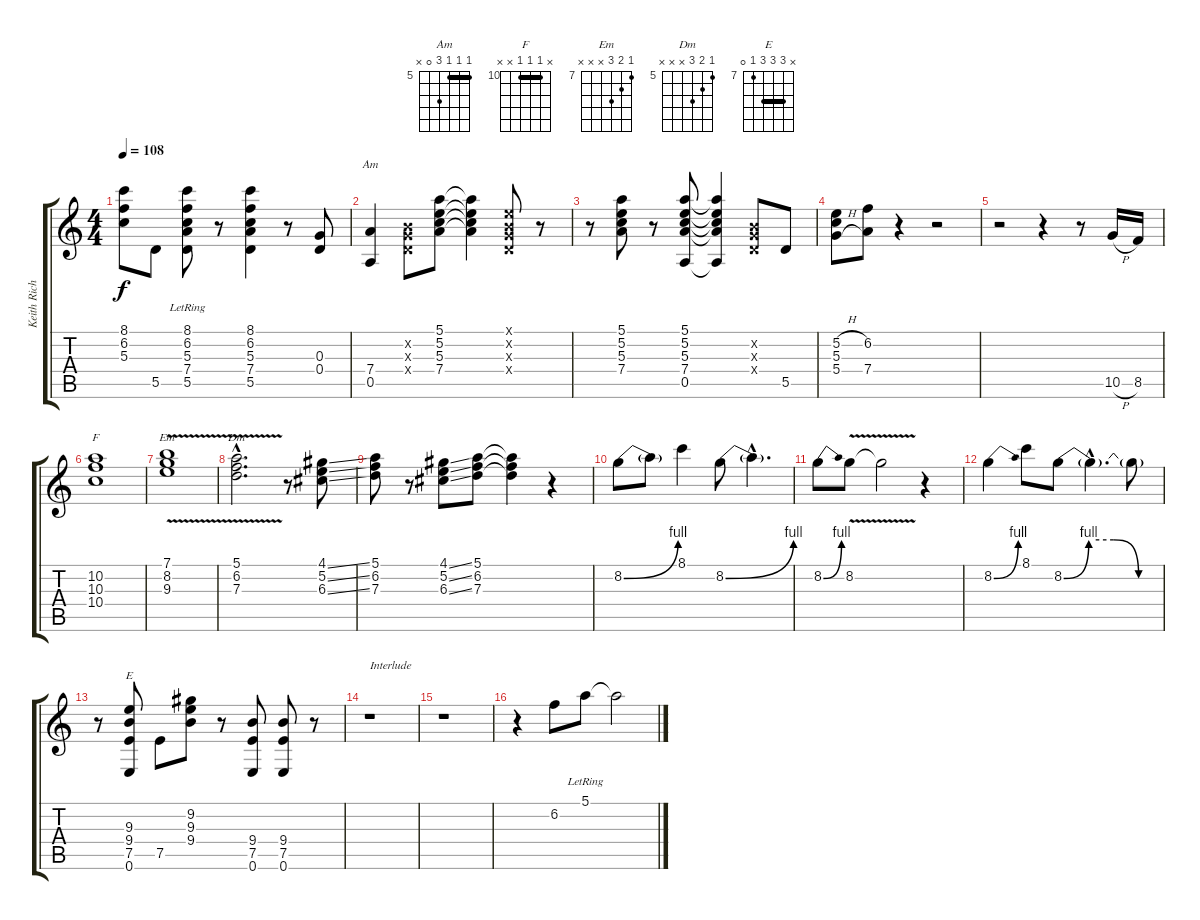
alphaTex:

\track ("Keith Richards" "Keith Rich") {instrument electricguitarjazz}
\staff {score tabs}
\tuning (E4 B3 G3 D3 A2 E2) {hide}
\chord ("Am" 5 5 5 7 0 x) {firstfret 5 barre 5}
\chord ("F" x 10 10 10 x x) {firstfret 10 barre 10}
\chord ("Em" 7 8 9 x x x) {firstfret 7}
\chord ("Dm" 5 6 7 x x x) {firstfret 5}
\chord ("E" x 9 9 9 7 0) {firstfret 7 barre 9}
\ts (4 4)
\tempo 108
\clef g2
\ks c
(8.1{t} 6.2{t} 5.3{t}).8{dy f} 5.5.8 (8.1{lr} 6.2{lr} 5.3{lr} 7.4{lr} 5.5{lr}).8 r.8 (8.1 6.2 5.3 7.4 5.5).4 r.8 (0.3 0.4).8 |
(7.4 0.5).4{ch "Am"} (0.2{x} 0.3{x} 0.4{x}).8 (5.1 5.2 5.3 7.4).8 (5.1{t} 5.2{t} 5.3{t} 7.4{t}).4 (0.1{x} 0.2{x} 0.3{x} 0.4{x}).8 r.8 |
r.8 (5.1 5.2 5.3 7.4).8 r.8 (5.1 5.2 5.3 7.4 0.5).8 (5.1{t} 5.2{t} 5.3{t} 7.4{t} 0.5{t}).4 (0.2{x} 0.3{x} 0.4{x}).8 5.5.8 |
(5.2{h} 5.3 5.4{h}).8 (6.2 7.4).8 r.4 r.2 |
r.2 r.4 r.8 10.5{h}.16 8.5.16 |
(10.2 10.3 10.4).1{ch "F"} |
(7.1 8.2 9.3{v}).1{ch "Em"} |
(5.1{v hac} 6.2{hac} 7.3{hac}).2{d ch "Dm"} r.8 (4.1{ss} 5.2{ss} 6.3{ss}).8 |
(5.1 6.2 7.3).8 r.8 (4.1{ss} 5.2{ss} 6.3{ss}).8 (5.1 6.2 7.3).8 (5.1{t} 6.2{t} 7.3{t}).4 r.4 |
8.2{be (bend 0 0 60 4)}.8 8.2{t}.8 8.1.4 8.2{be (bend 0 0 60 4)}.8 8.2{hac t}.4{d} |
8.2{be (bend 0 0 60 4)}.8 8.2{v}.8 8.2{t}.2 r.4 |
8.2{be (bend 0 0 60 4)}.4 8.1.8 8.2{be (custom 0 0 15 4 30 4 45 0 60 0)}.8 8.2{hac t}.4{d} 8.2{t}.8 |
r.8 (9.3 9.4 7.5 0.6).8{ch "E"} 7.5.8 (9.2 9.3 9.4).8 r.8 (9.4 7.5 0.6).8 (9.4 7.5 0.6).8 r.8 |
r.1{txt "Interlude"} |
r.1 |
r.4 6.2.8 5.1{lr}.8 5.1{t}.2
